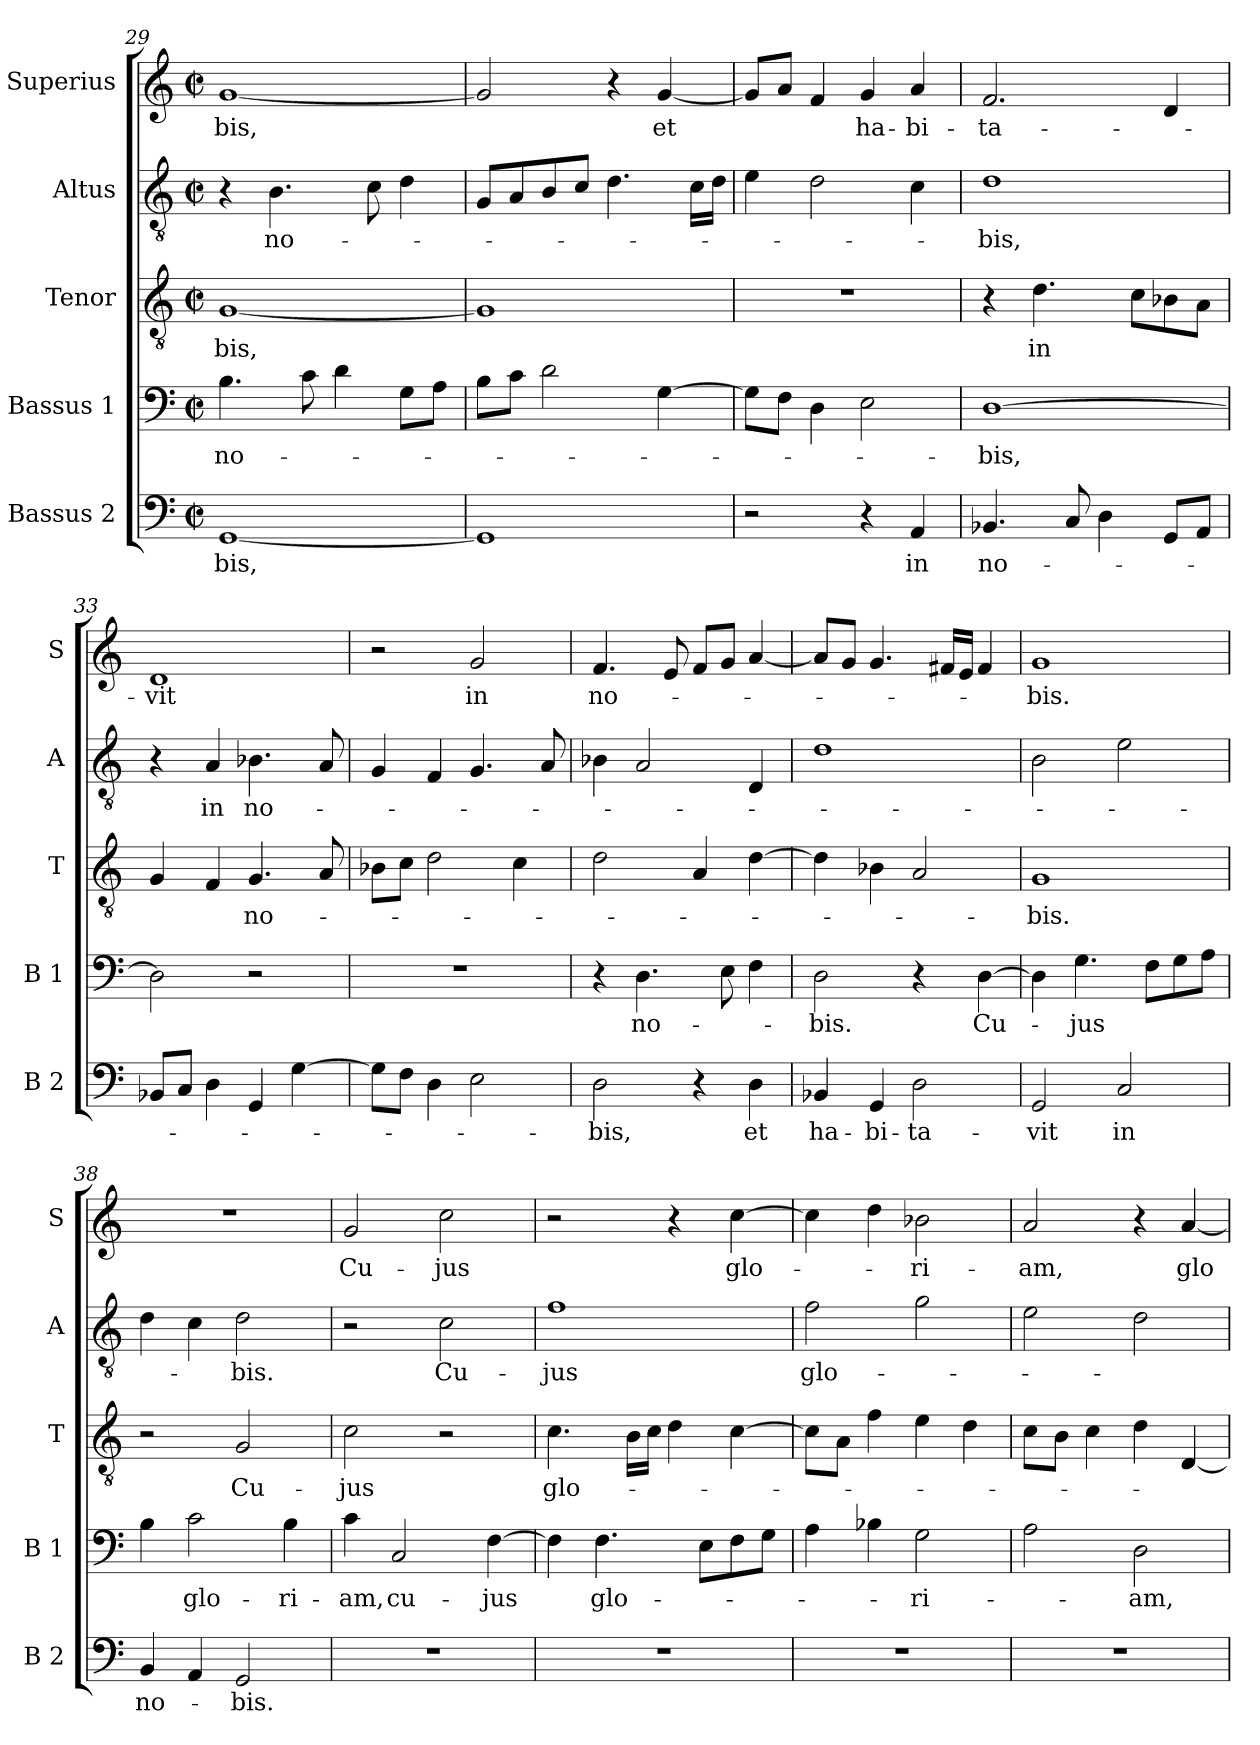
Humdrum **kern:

**kern	**text	**kern	**text	**kern	**text	**kern	**text	**kern	**text
*part5	*part5	*part4	*part4	*part3	*part3	*part2	*part2	*part1	*part1
*staff5	*staff5	*staff4	*staff4	*staff3	*staff3	*staff2	*staff2	*staff1	*staff1
*I"Bassus 2	*	*I"Bassus 1	*	*I"Tenor	*	*I"Altus	*	*I"Superius	*
*I'B 2	*	*I'B 1	*	*I'T	*	*I'A	*	*I'S	*
*clefF4	*	*clefF4	*	*clefGv2	*	*clefGv2	*	*clefG2	*
*k[]	*	*k[]	*	*k[]	*	*k[]	*	*k[]	*
*C:	*	*C:	*	*C:	*	*C:	*	*C:	*
*M2/2	*	*M2/2	*	*M2/2	*	*M2/2	*	*M2/2	*
*met(c|)	*	*met(c|)	*	*met(c|)	*	*met(c|)	*	*met(c|)	*
=29	=29	=29	=29	=29	=29	=29	=29	=29	=29
!	!LO:LY:b	!	!LO:LY:b	!	!LO:LY:b	!	!	!	!LO:LY:b
[1GG	-bis,	4.B\	no-	[1G	-bis,	4r	.	[1g	-bis,
!	!	!	!	!	!	!	!LO:LY:b	!	!
.	.	.	.	.	.	4.B\	no-	.	.
.	.	8c\	.	.	.	.	.	.	.
.	.	4d\	.	.	.	.	.	.	.
.	.	.	.	.	.	8c\	.	.	.
.	.	8G\L	.	.	.	4d\	.	.	.
.	.	8A\J	.	.	.	.	.	.	.
=30	=30	=30	=30	=30	=30	=30	=30	=30	=30
1GG]	.	8B\L	.	1G]	.	8G/L	.	2g/]	.
.	.	8c\J	.	.	.	8A/	.	.	.
.	.	2d\	.	.	.	8B/	.	.	.
.	.	.	.	.	.	8c/J	.	.	.
.	.	.	.	.	.	4.d\	.	4r	.
!	!	!	!	!	!	!	!	!	!LO:LY:b
.	.	[4G\	.	.	.	.	.	[4g/	et
.	.	.	.	.	.	16c\LL	.	.	.
.	.	.	.	.	.	16d\JJ	.	.	.
!!LO:LB:g=z
=31	=31	=31	=31	=31	=31	=31	=31	=31	=31
2r	.	8G\L]	.	1r	.	4e\	.	8g/L]	.
.	.	8F\J	.	.	.	.	.	8a/J	.
.	.	4D\	.	.	.	2d\	.	4f/	.
!	!	!	!	!	!	!	!	!	!LO:LY:b
4r	.	2E\	.	.	.	.	.	4g/	ha-
!	!LO:LY:b	!	!	!	!	!	!	!	!LO:LY:b
4AA/	in	.	.	.	.	4c\	.	4a/	-bi-
=32	=32	=32	=32	=32	=32	=32	=32	=32	=32
!	!LO:LY:b	!	!LO:LY:b	!	!	!	!LO:LY:b	!	!LO:LY:b
4.BB-X/	no-	[1D	-bis,	4r	.	1d	-bis,	2.f/	-ta-
!	!	!	!	!	!LO:LY:b	!	!	!	!
.	.	.	.	4.d\	in	.	.	.	.
8C/	.	.	.	.	.	.	.	.	.
4D\	.	.	.	.	.	.	.	.	.
.	.	.	.	8c\L	.	.	.	.	.
8GG/L	.	.	.	8B-X\	.	.	.	4d/	.
8AA/J	.	.	.	8A\J	.	.	.	.	.
=33	=33	=33	=33	=33	=33	=33	=33	=33	=33
!	!	!	!	!	!	!	!	!	!LO:LY:b
8BB-X/L	.	2D\]	.	4G/	.	4r	.	1d	-vit
8C/J	.	.	.	.	.	.	.	.	.
!	!	!	!	!	!	!	!LO:LY:b	!	!
4D\	.	.	.	4F/	.	4A/	in	.	.
!	!	!	!	!	!LO:LY:b	!	!LO:LY:b	!	!
4GG/	.	2r	.	4.G/	no-	4.B-X\	no-	.	.
[4G\	.	.	.	.	.	.	.	.	.
.	.	.	.	8A/	.	8A/	.	.	.
=34	=34	=34	=34	=34	=34	=34	=34	=34	=34
8G\L]	.	1r	.	8B-X\L	.	4G/	.	2r	.
8F\J	.	.	.	8c\J	.	.	.	.	.
4D\	.	.	.	2d\	.	4F/	.	.	.
!	!	!	!	!	!	!	!	!	!LO:LY:b
2E\	.	.	.	.	.	4.G/	.	2g/	in
.	.	.	.	4c\	.	.	.	.	.
.	.	.	.	.	.	8A/	.	.	.
=35	=35	=35	=35	=35	=35	=35	=35	=35	=35
!	!LO:LY:b	!	!	!	!	!	!	!	!LO:LY:b
2D\	-bis,	4r	.	2d\	.	4B-X\	.	4.f/	no-
!	!	!	!LO:LY:b	!	!	!	!	!	!
.	.	4.D\	no-	.	.	2A/	.	.	.
.	.	.	.	.	.	.	.	8e/	.
4r	.	.	.	4A/	.	.	.	8f/L	.
.	.	8E\	.	.	.	.	.	8g/J	.
!	!LO:LY:b	!	!	!	!	!	!	!	!
4D\	et	4F\	.	[4d\	.	4D/	.	[4a/	.
=36	=36	=36	=36	=36	=36	=36	=36	=36	=36
!	!LO:LY:b	!	!LO:LY:b	!	!	!	!	!	!
4BB-X/	ha-	2D\	-bis.	4d\]	.	1d	.	8a/L]	.
.	.	.	.	.	.	.	.	8g/J	.
!	!LO:LY:b	!	!	!	!	!	!	!	!
4GG/	-bi-	.	.	4B-X\	.	.	.	4.g/	.
!	!LO:LY:b	!	!	!	!	!	!	!	!
2D\	-ta-	4r	.	2A/	.	.	.	.	.
.	.	.	.	.	.	.	.	16f#X/LL	.
.	.	.	.	.	.	.	.	16e/JJ	.
!	!	!	!LO:LY:b	!	!	!	!	!	!
.	.	[4D\	Cu-	.	.	.	.	4f#/	.
!!LO:PB:g=z
=37	=37	=37	=37	=37	=37	=37	=37	=37	=37
!	!LO:LY:b	!	!	!	!LO:LY:b	!	!	!	!LO:LY:b
2GG/	-vit	4D\]	.	1G	-bis.	2B\	.	1g	-bis.
!	!	!	!LO:LY:b	!	!	!	!	!	!
.	.	4.G\	-jus	.	.	.	.	.	.
!	!LO:LY:b	!	!	!	!	!	!	!	!
2C/	in	.	.	.	.	2e\	.	.	.
.	.	8F\L	.	.	.	.	.	.	.
.	.	8G\	.	.	.	.	.	.	.
.	.	8A\J	.	.	.	.	.	.	.
=38	=38	=38	=38	=38	=38	=38	=38	=38	=38
!	!LO:LY:b	!	!	!	!	!	!	!	!
4BB/	no-	4B\	.	2r	.	4d\	.	1r	.
!	!	!	!LO:LY:b	!	!	!	!	!	!
4AA/	.	2c\	glo-	.	.	4c\	.	.	.
!	!LO:LY:b	!	!	!	!LO:LY:b	!	!LO:LY:b	!	!
2GG/	-bis.	.	.	2G/	Cu-	2d\	-bis.	.	.
!	!	!	!LO:LY:b	!	!	!	!	!	!
.	.	4B\	-ri-	.	.	.	.	.	.
=39	=39	=39	=39	=39	=39	=39	=39	=39	=39
!	!	!	!LO:LY:b	!	!LO:LY:b	!	!	!	!LO:LY:b
1r	.	4c\	-am,	2c\	-jus	2r	.	2g/	Cu-
!	!	!	!LO:LY:b	!	!	!	!	!	!
.	.	2C/	cu-	.	.	.	.	.	.
!	!	!	!	!	!	!	!LO:LY:b	!	!LO:LY:b
.	.	.	.	2r	.	2c\	Cu-	2cc\	-jus
!	!	!	!LO:LY:b	!	!	!	!	!	!
.	.	[4F\	-jus	.	.	.	.	.	.
=40	=40	=40	=40	=40	=40	=40	=40	=40	=40
!	!	!	!	!	!LO:LY:b	!	!LO:LY:b	!	!
1r	.	4F\]	.	4.c\	glo-	1f	-jus	2r	.
!	!	!	!LO:LY:b	!	!	!	!	!	!
.	.	4.F\	glo-	.	.	.	.	.	.
.	.	.	.	16B\LL	.	.	.	.	.
.	.	.	.	16c\JJ	.	.	.	.	.
.	.	.	.	4d\	.	.	.	4r	.
.	.	8E\L	.	.	.	.	.	.	.
!	!	!	!	!	!	!	!	!	!LO:LY:b
.	.	8F\	.	[4c\	.	.	.	[4cc\	glo-
.	.	8G\J	.	.	.	.	.	.	.
=41	=41	=41	=41	=41	=41	=41	=41	=41	=41
!	!	!	!	!	!	!	!LO:LY:b	!	!
1r	.	4A\	.	8c\L]	.	2f\	glo-	4cc\]	.
.	.	.	.	8A\J	.	.	.	.	.
.	.	4B-X\	.	4f\	.	.	.	4dd\	.
!	!	!	!LO:LY:b	!	!	!	!	!	!LO:LY:b
.	.	2G\	-ri-	4e\	.	2g\	.	2b-X\	-ri-
.	.	.	.	4d\	.	.	.	.	.
=42	=42	=42	=42	=42	=42	=42	=42	=42	=42
!	!	!	!	!	!	!	!	!	!LO:LY:b
1r	.	2A\	.	8c\L	.	2e\	.	2a/	-am,
.	.	.	.	8B\J	.	.	.	.	.
.	.	.	.	4c\	.	.	.	.	.
!	!	!	!LO:LY:b	!	!	!	!	!	!
.	.	2D\	-am,	4d\	.	2d\	.	4r	.
!	!	!	!	!	!	!	!	!	!LO:LY:b
.	.	.	.	[4D/	.	.	.	[4a/	glo-
=	=	=	=	=	=	=	=	=	=
*-	*-	*-	*-	*-	*-	*-	*-	*-	*-
